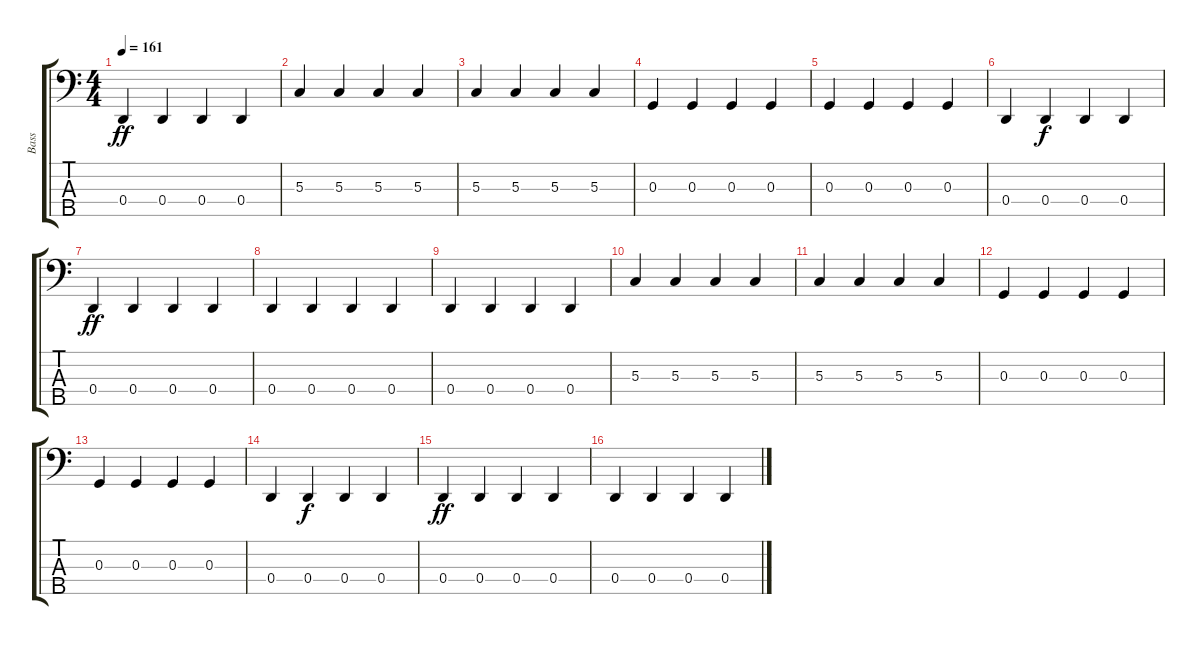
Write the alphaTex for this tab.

\track ("Bass" "Bass") {instrument electricbassfinger}
\staff {score tabs}
\tuning (F2 C2 G1 D1 A0) {hide}
\ts (4 4)
\tempo 161
\clef f4
\ks c
0.4.4{dy ff} 0.4.4 0.4.4 0.4.4 |
5.3.4 5.3.4 5.3.4 5.3.4 |
5.3.4 5.3.4 5.3.4 5.3.4 |
0.3.4 0.3.4 0.3.4 0.3.4 |
0.3.4 0.3.4 0.3.4 0.3.4 |
0.4.4 0.4.4{dy f} 0.4.4 0.4.4 |
0.4.4{dy ff} 0.4.4 0.4.4 0.4.4 |
0.4.4 0.4.4 0.4.4 0.4.4 |
0.4.4 0.4.4 0.4.4 0.4.4 |
5.3.4 5.3.4 5.3.4 5.3.4 |
5.3.4 5.3.4 5.3.4 5.3.4 |
0.3.4 0.3.4 0.3.4 0.3.4 |
0.3.4 0.3.4 0.3.4 0.3.4 |
0.4.4 0.4.4{dy f} 0.4.4 0.4.4 |
0.4.4{dy ff} 0.4.4 0.4.4 0.4.4 |
0.4.4 0.4.4 0.4.4 0.4.4
